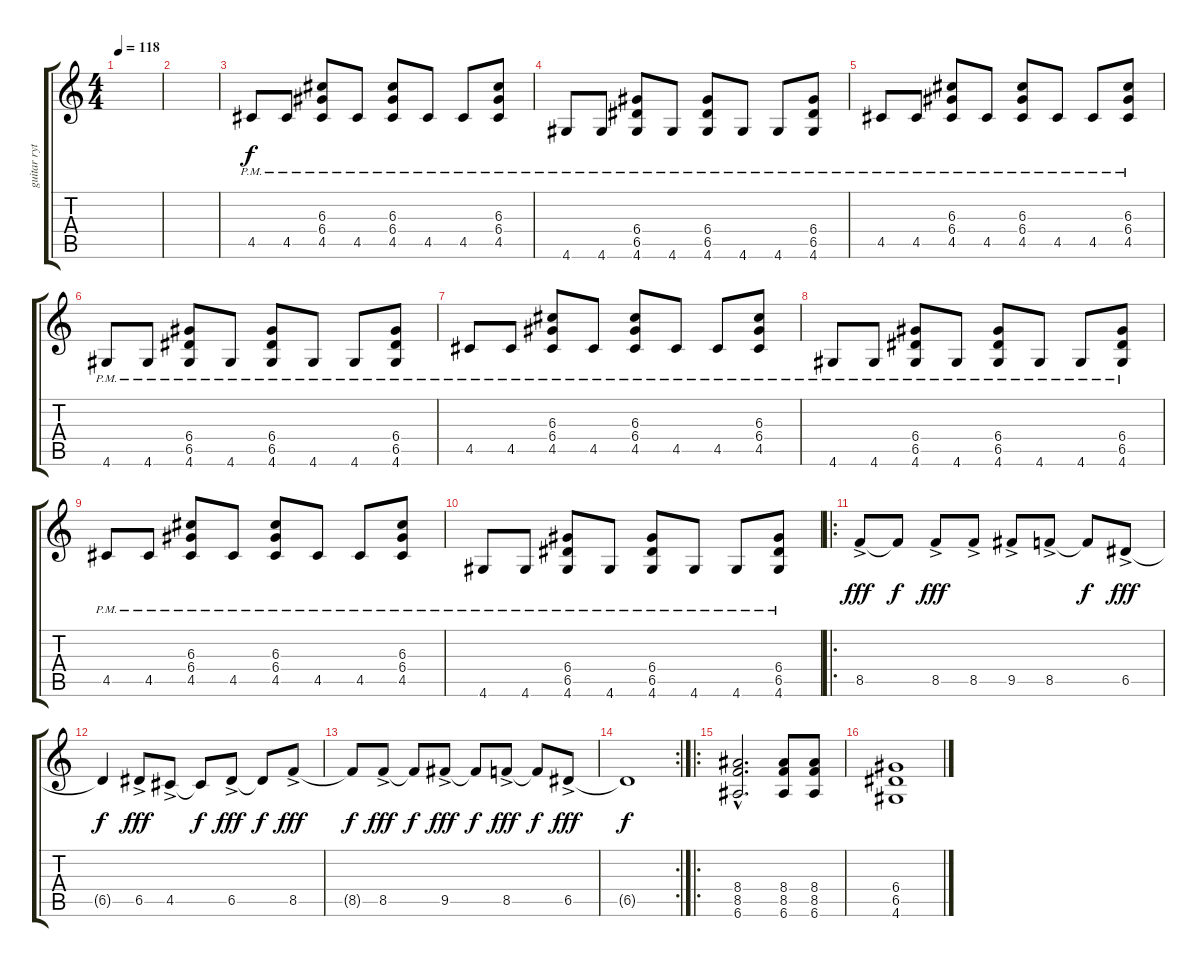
\track ("guitar rythmik" "guitar ryt") {instrument distortionguitar}
\staff {score tabs}
\tuning (E4 B3 G3 D3 A2 E2) {hide}
\ts (4 4)
\tempo 118
\clef g2
\ks c
|
|
4.5{pm}.8 4.5{pm}.8 (6.3{pm} 6.4{pm} 4.5{pm}).8 4.5{pm}.8 (6.3{pm} 6.4{pm} 4.5{pm}).8 4.5{pm}.8 4.5{pm}.8 (6.3{pm} 6.4{pm} 4.5{pm}).8 |
4.6{pm}.8 4.6{pm}.8 (6.4{pm} 6.5{pm} 4.6{pm}).8 4.6{pm}.8 (6.4{pm} 6.5{pm} 4.6{pm}).8 4.6{pm}.8 4.6{pm}.8 (6.4{pm} 6.5{pm} 4.6{pm}).8 |
4.5{pm}.8 4.5{pm}.8 (6.3{pm} 6.4{pm} 4.5{pm}).8 4.5{pm}.8 (6.3{pm} 6.4{pm} 4.5{pm}).8 4.5{pm}.8 4.5{pm}.8 (6.3{pm} 6.4{pm} 4.5{pm}).8 |
4.6{pm}.8 4.6{pm}.8 (6.4{pm} 6.5{pm} 4.6{pm}).8 4.6{pm}.8 (6.4{pm} 6.5{pm} 4.6{pm}).8 4.6{pm}.8 4.6{pm}.8 (6.4{pm} 6.5{pm} 4.6{pm}).8 |
4.5{pm}.8 4.5{pm}.8 (6.3{pm} 6.4{pm} 4.5{pm}).8 4.5{pm}.8 (6.3{pm} 6.4{pm} 4.5{pm}).8 4.5{pm}.8 4.5{pm}.8 (6.3{pm} 6.4{pm} 4.5{pm}).8 |
4.6{pm}.8 4.6{pm}.8 (6.4{pm} 6.5{pm} 4.6{pm}).8 4.6{pm}.8 (6.4{pm} 6.5{pm} 4.6{pm}).8 4.6{pm}.8 4.6{pm}.8 (6.4{pm} 6.5{pm} 4.6{pm}).8 |
4.5{pm}.8 4.5{pm}.8 (6.3{pm} 6.4{pm} 4.5{pm}).8 4.5{pm}.8 (6.3{pm} 6.4{pm} 4.5{pm}).8 4.5{pm}.8 4.5{pm}.8 (6.3{pm} 6.4{pm} 4.5{pm}).8 |
4.6{pm}.8 4.6{pm}.8 (6.4{pm} 6.5{pm} 4.6{pm}).8 4.6{pm}.8 (6.4{pm} 6.5{pm} 4.6{pm}).8 4.6{pm}.8 4.6{pm}.8 (6.4{pm} 6.5{pm} 4.6{pm}).8 |
\ro
8.5{ac}.8{dy fff} 8.5{t}.8{dy f} 8.5{ac}.8{dy fff} 8.5{ac}.8 9.5{ac}.8 8.5{ac}.8 8.5{t}.8{dy f} 6.5{ac}.8{dy fff} |
6.5{t}.4{dy f} 6.5{ac}.8{dy fff} 4.5{ac}.8 4.5{t}.8{dy f} 6.5{ac}.8{dy fff} 6.5{t}.8{dy f} 8.5{ac}.8{dy fff} |
8.5{t}.8{dy f} 8.5{ac}.8{dy fff} 8.5{t}.8{dy f} 9.5{ac}.8{dy fff} 9.5{t}.8{dy f} 8.5{ac}.8{dy fff} 8.5{t}.8{dy f} 6.5{ac}.8{dy fff} |
\rc 2
6.5{t}.1{dy f} |
\ro
(8.4{hac} 8.5{hac} 6.6{hac}).2{d} (8.4 8.5 6.6).8 (8.4 8.5 6.6).8 |
(6.4 6.5 4.6).1
